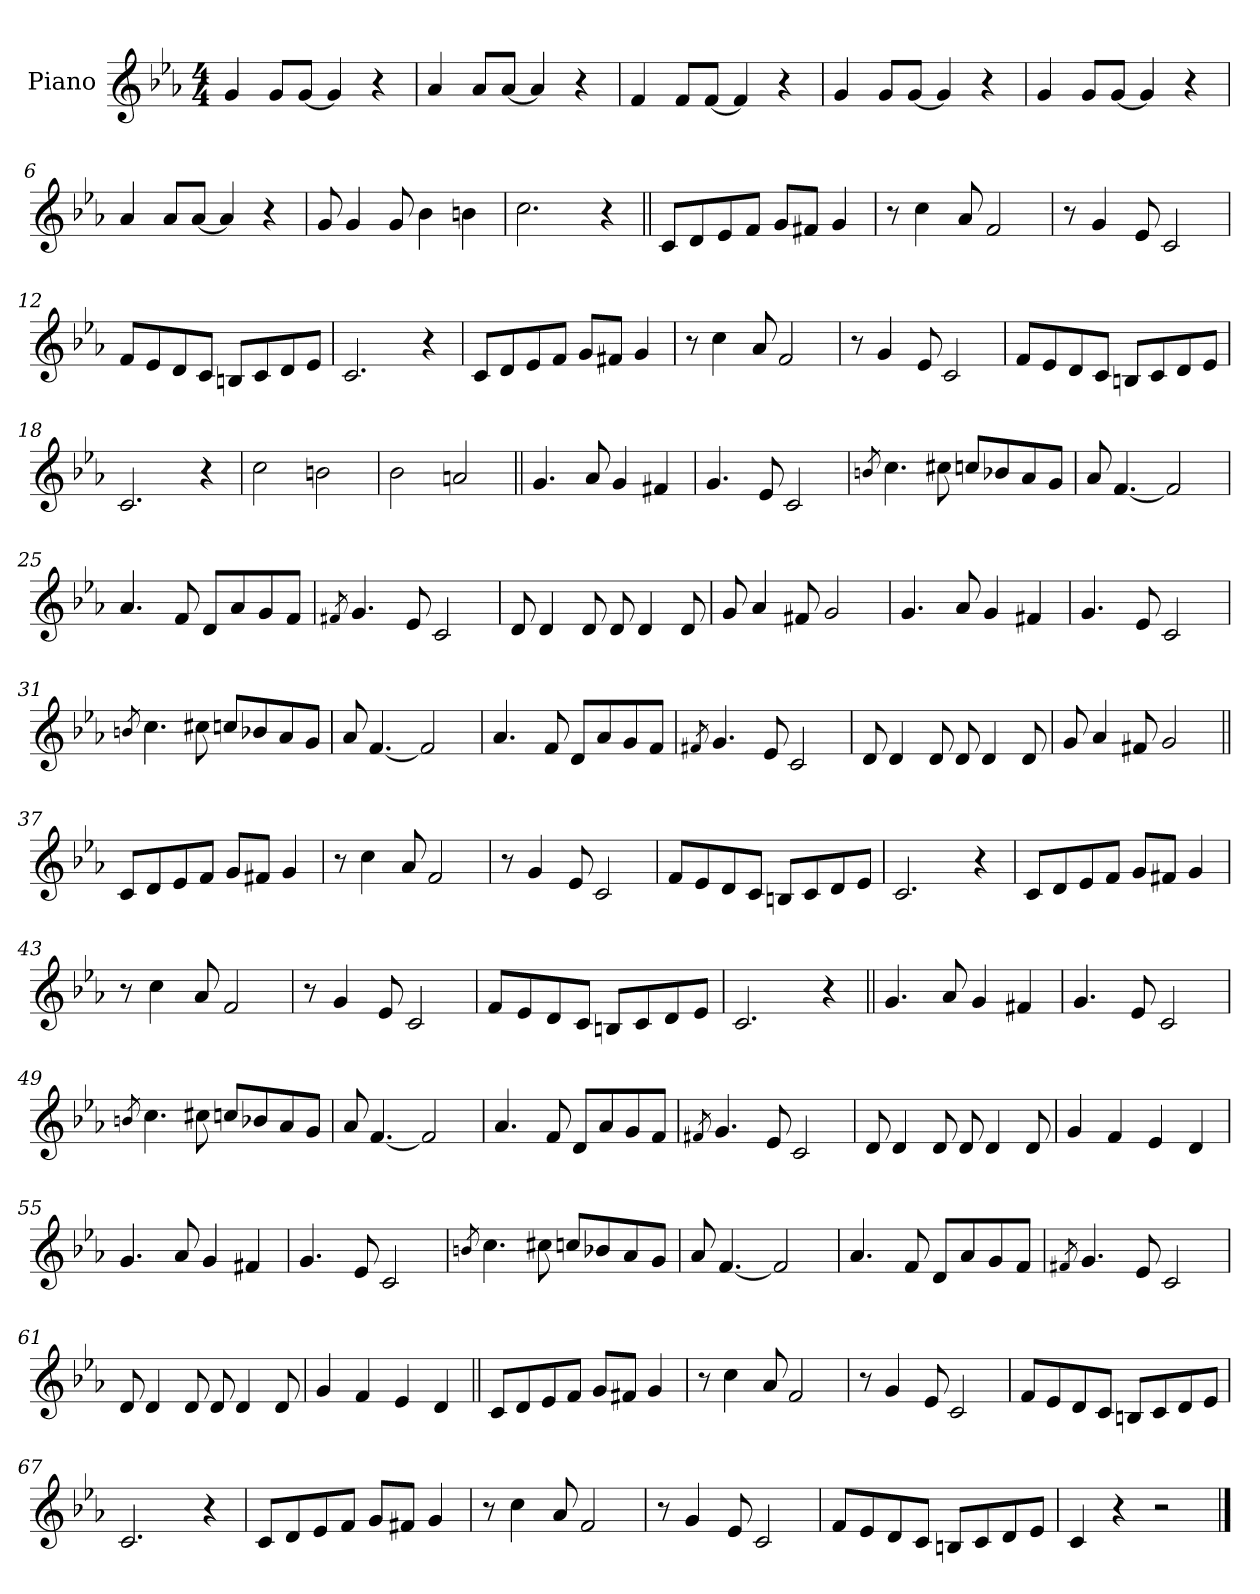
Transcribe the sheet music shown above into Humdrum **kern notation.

**kern
*part1
*staff1
*I"Piano
*I'Pno.
*clefG2
*k[b-e-a-]
*M4/4
*MM180
=1
4g
8gL
[8gJ
4g]
4r
=2
4a-
8a-L
[8a-J
4a-]
4r
=3
4f
8fL
[8fJ
4f]
4r
=4
4g
8gL
[8gJ
4g]
4r
=5
4g
8gL
[8gJ
4g]
4r
=6
4a-
8a-L
[8a-J
4a-]
4r
=7
8g
4g
8g
4b-
4bn
=8
2.cc
4r
=9||
8cL
8d
8e-
8fJ
8gL
8f#XJ
4g
=10
8r
4cc
8a-
2f
=11
8r
4g
8e-
2c
=12
8fL
8e-
8d
8cJ
8BnL
8c
8d
8e-J
=13
2.c
4r
=14
8cL
8d
8e-
8fJ
8gL
8f#XJ
4g
=15
8r
4cc
8a-
2f
=16
8r
4g
8e-
2c
=17
8fL
8e-
8d
8cJ
8BnL
8c
8d
8e-J
=18
2.c
4r
=19
2cc
2bn
=20
2b-
2an
=21||
4.g
8a-
4g
4f#X
=22
4.g
8e-
2c
=23
8qbn
4.cc
8cc#X
8ccnL
8b-X
8a-
8gJ
=24
8a-
[4.f
2f]
=25
4.a-
8f
8dL
8a-
8g
8fJ
=26
8qf#X
4.g
8e-
2c
=27
8d
4d
8d
8d
4d
8d
=28
8g
4a-
8f#X
2g
=29
4.g
8a-
4g
4f#X
=30
4.g
8e-
2c
=31
8qbn
4.cc
8cc#X
8ccnL
8b-X
8a-
8gJ
=32
8a-
[4.f
2f]
=33
4.a-
8f
8dL
8a-
8g
8fJ
=34
8qf#X
4.g
8e-
2c
=35
8d
4d
8d
8d
4d
8d
=36
8g
4a-
8f#X
2g
=37||
8cL
8d
8e-
8fJ
8gL
8f#XJ
4g
=38
8r
4cc
8a-
2f
=39
8r
4g
8e-
2c
=40
8fL
8e-
8d
8cJ
8BnL
8c
8d
8e-J
=41
2.c
4r
=42
8cL
8d
8e-
8fJ
8gL
8f#XJ
4g
=43
8r
4cc
8a-
2f
=44
8r
4g
8e-
2c
=45
8fL
8e-
8d
8cJ
8BnL
8c
8d
8e-J
=46
2.c
4r
=47||
4.g
8a-
4g
4f#X
=48
4.g
8e-
2c
=49
8qbn
4.cc
8cc#X
8ccnL
8b-X
8a-
8gJ
=50
8a-
[4.f
2f]
=51
4.a-
8f
8dL
8a-
8g
8fJ
=52
8qf#X
4.g
8e-
2c
=53
8d
4d
8d
8d
4d
8d
=54
4g
4f
4e-
4d
=55
4.g
8a-
4g
4f#X
=56
4.g
8e-
2c
=57
8qbn
4.cc
8cc#X
8ccnL
8b-X
8a-
8gJ
=58
8a-
[4.f
2f]
=59
4.a-
8f
8dL
8a-
8g
8fJ
=60
8qf#X
4.g
8e-
2c
=61
8d
4d
8d
8d
4d
8d
=62
4g
4f
4e-
4d
=63||
8cL
8d
8e-
8fJ
8gL
8f#XJ
4g
=64
8r
4cc
8a-
2f
=65
8r
4g
8e-
2c
=66
8fL
8e-
8d
8cJ
8BnL
8c
8d
8e-J
=67
2.c
4r
=68
8cL
8d
8e-
8fJ
8gL
8f#XJ
4g
=69
8r
4cc
8a-
2f
=70
8r
4g
8e-
2c
=71
8fL
8e-
8d
8cJ
8BnL
8c
8d
8e-J
=72
4c
4r
2r
==
*-
